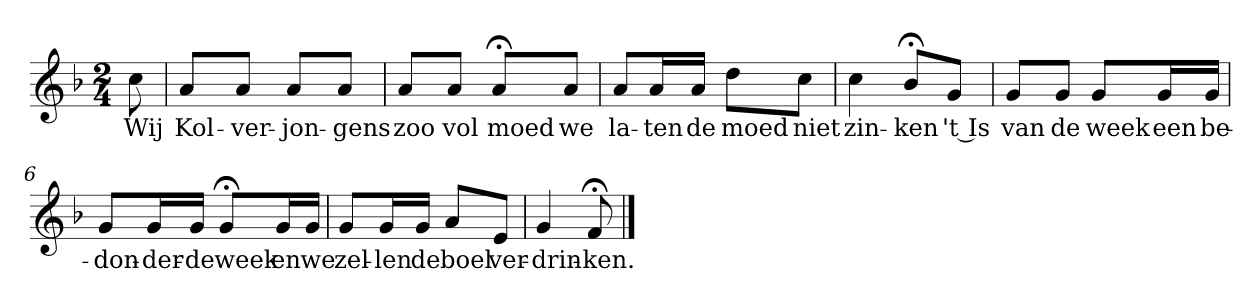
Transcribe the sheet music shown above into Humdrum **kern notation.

**kern	**text
*part1	*part1
*staff1	*staff1
*k[b-]	*
*F:	*
*M2/4	*
*MM120	*
=	=
8cc	Wij
=1	=1
8aL	Kol-
8aJ	-ver-
8aL	-jon-
8aJ	-gens
=2	=2
8aL	zoo
8aJ	vol
8a;<L	moed
8aJ	we
=3	=3
8aL	la-
16aL	-ten
16aJJ	de
8ddL	moed
8ccJ	niet
=4	=4
4cc	zin-
8b-;<L	-ken
8gJ	't Is
=5	=5
8gL	van
8gJ	de
8gL	week
16gL	een
16gJJ	be-
=6	=6
8gL	-don-
16gL	-der-
16gJJ	-de
8g;<L	week
16gL	en
16gJJ	we
=7	=7
8gL	zel-
16gL	-len
16gJJ	de
8aL	boel
8eJ	ver-
=8	=8
4g	-drin-
8f;<	-ken.
==	==
*-	*-
